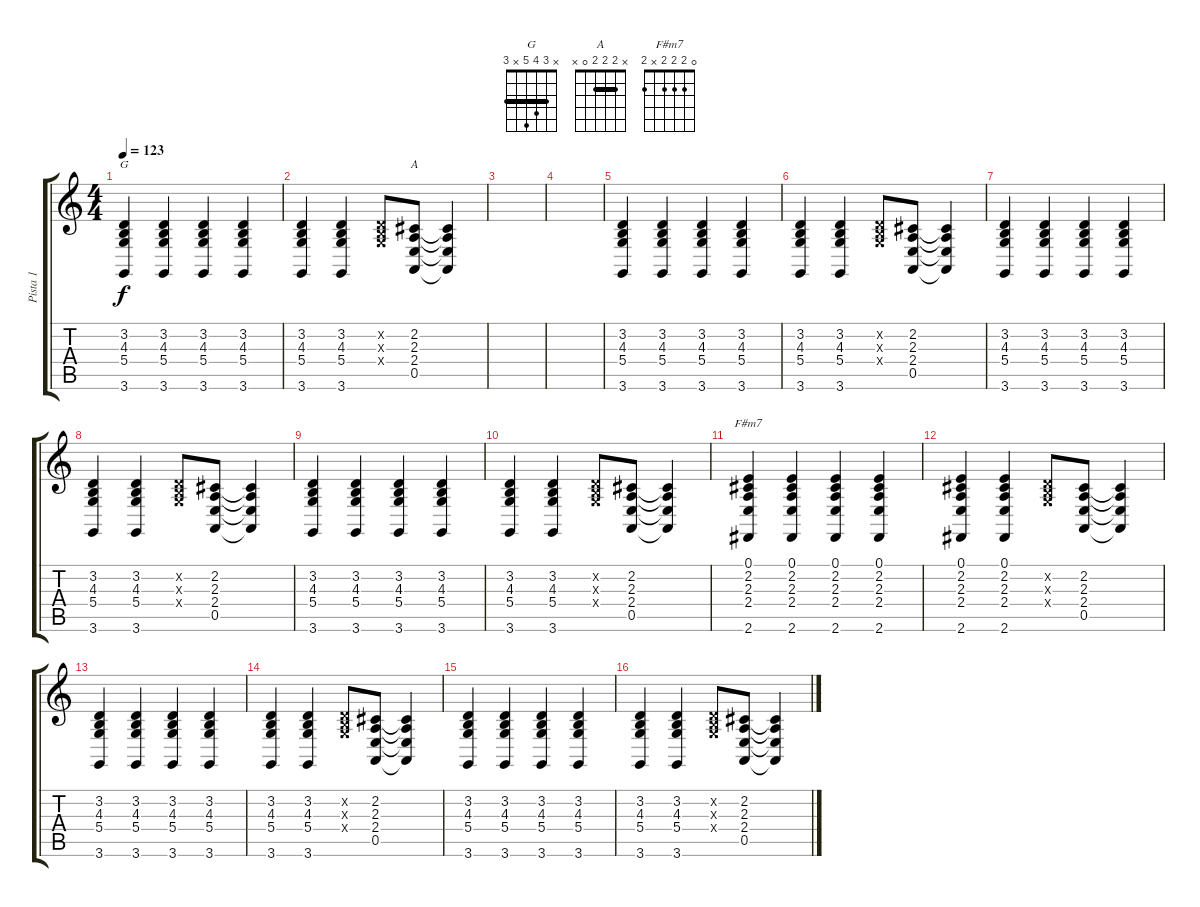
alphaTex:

\track ("Pista 1" "Pista 1") {instrument stringensemble1}
\staff {score tabs}
\tuning (E4 B3 G3 D3 A2 E2) {hide}
\chord ("G" x 3 4 5 x 3) {barre 3}
\chord ("A" x 2 2 2 0 x) {barre 2}
\chord ("F#m7" 0 2 2 2 x 2)
\ts (4 4)
\tempo 123
\clef g2
\ks c
(3.2 4.3 5.4 3.6).4{ch "G" dy f} (3.2 4.3 5.4 3.6).4 (3.2 4.3 5.4 3.6).4 (3.2 4.3 5.4 3.6).4 |
(3.2 4.3 5.4 3.6).4 (3.2 4.3 5.4 3.6).4 (3.2{x} 4.3{x} 5.4{x}).8 (2.2 2.3 2.4 0.5).8{ch "A"} (2.2{t} 2.3{t} 2.4{t} 0.5{t}).4 |
|
|
(3.2 4.3 5.4 3.6).4 (3.2 4.3 5.4 3.6).4 (3.2 4.3 5.4 3.6).4 (3.2 4.3 5.4 3.6).4 |
(3.2 4.3 5.4 3.6).4 (3.2 4.3 5.4 3.6).4 (3.2{x} 4.3{x} 5.4{x}).8 (2.2 2.3 2.4 0.5).8 (2.2{t} 2.3{t} 2.4{t} 0.5{t}).4 |
(3.2 4.3 5.4 3.6).4 (3.2 4.3 5.4 3.6).4 (3.2 4.3 5.4 3.6).4 (3.2 4.3 5.4 3.6).4 |
(3.2 4.3 5.4 3.6).4 (3.2 4.3 5.4 3.6).4 (3.2{x} 4.3{x} 5.4{x}).8 (2.2 2.3 2.4 0.5).8 (2.2{t} 2.3{t} 2.4{t} 0.5{t}).4 |
(3.2 4.3 5.4 3.6).4 (3.2 4.3 5.4 3.6).4 (3.2 4.3 5.4 3.6).4 (3.2 4.3 5.4 3.6).4 |
(3.2 4.3 5.4 3.6).4 (3.2 4.3 5.4 3.6).4 (3.2{x} 4.3{x} 5.4{x}).8 (2.2 2.3 2.4 0.5).8 (2.2{t} 2.3{t} 2.4{t} 0.5{t}).4 |
(0.1 2.2 2.3 2.4 2.6).4{ch "F#m7"} (0.1 2.2 2.3 2.4 2.6).4 (0.1 2.2 2.3 2.4 2.6).4 (0.1 2.2 2.3 2.4 2.6).4 |
(0.1 2.2 2.3 2.4 2.6).4 (0.1 2.2 2.3 2.4 2.6).4 (3.2{x} 4.3{x} 5.4{x}).8 (2.2 2.3 2.4 0.5).8 (2.2{t} 2.3{t} 2.4{t} 0.5{t}).4 |
(3.2 4.3 5.4 3.6).4 (3.2 4.3 5.4 3.6).4 (3.2 4.3 5.4 3.6).4 (3.2 4.3 5.4 3.6).4 |
(3.2 4.3 5.4 3.6).4 (3.2 4.3 5.4 3.6).4 (3.2{x} 4.3{x} 5.4{x}).8 (2.2 2.3 2.4 0.5).8 (2.2{t} 2.3{t} 2.4{t} 0.5{t}).4 |
(3.2 4.3 5.4 3.6).4 (3.2 4.3 5.4 3.6).4 (3.2 4.3 5.4 3.6).4 (3.2 4.3 5.4 3.6).4 |
(3.2 4.3 5.4 3.6).4 (3.2 4.3 5.4 3.6).4 (3.2{x} 4.3{x} 5.4{x}).8 (2.2 2.3 2.4 0.5).8 (2.2{t} 2.3{t} 2.4{t} 0.5{t}).4
